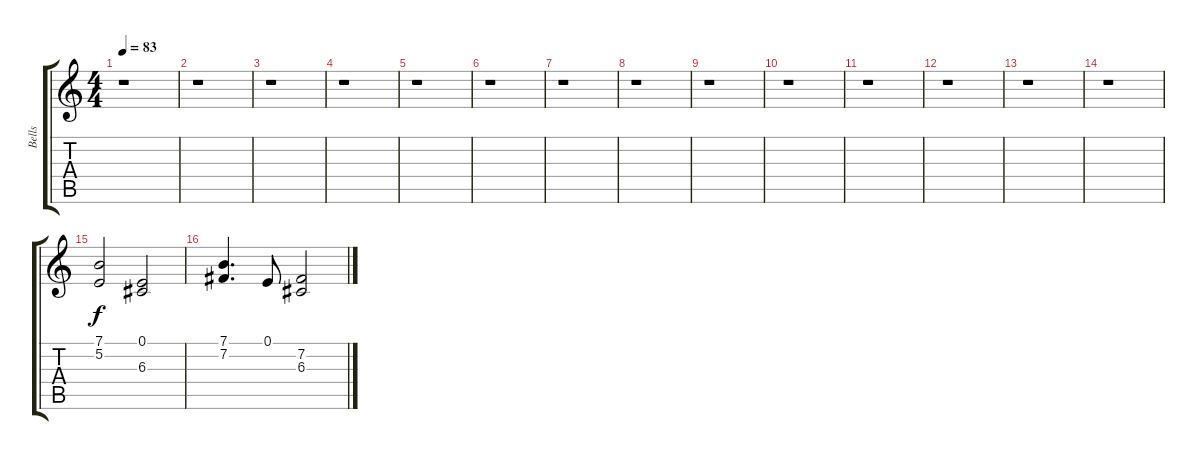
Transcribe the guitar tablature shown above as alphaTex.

\track ("Bells" "Bells") {instrument tubularbells}
\staff {score tabs}
\tuning (E4 B3 G3 D3 A2 E2) {hide}
\ts (4 4)
\tempo 83
\clef g2
\ks c
r.1{dy f} |
r.1 |
r.1 |
r.1 |
r.1 |
r.1 |
r.1 |
r.1 |
r.1 |
r.1 |
r.1 |
r.1 |
r.1 |
r.1 |
(7.1 5.2).2 (0.1 6.3).2 |
(7.1 7.2).4{d} 0.1.8 (7.2 6.3).2
